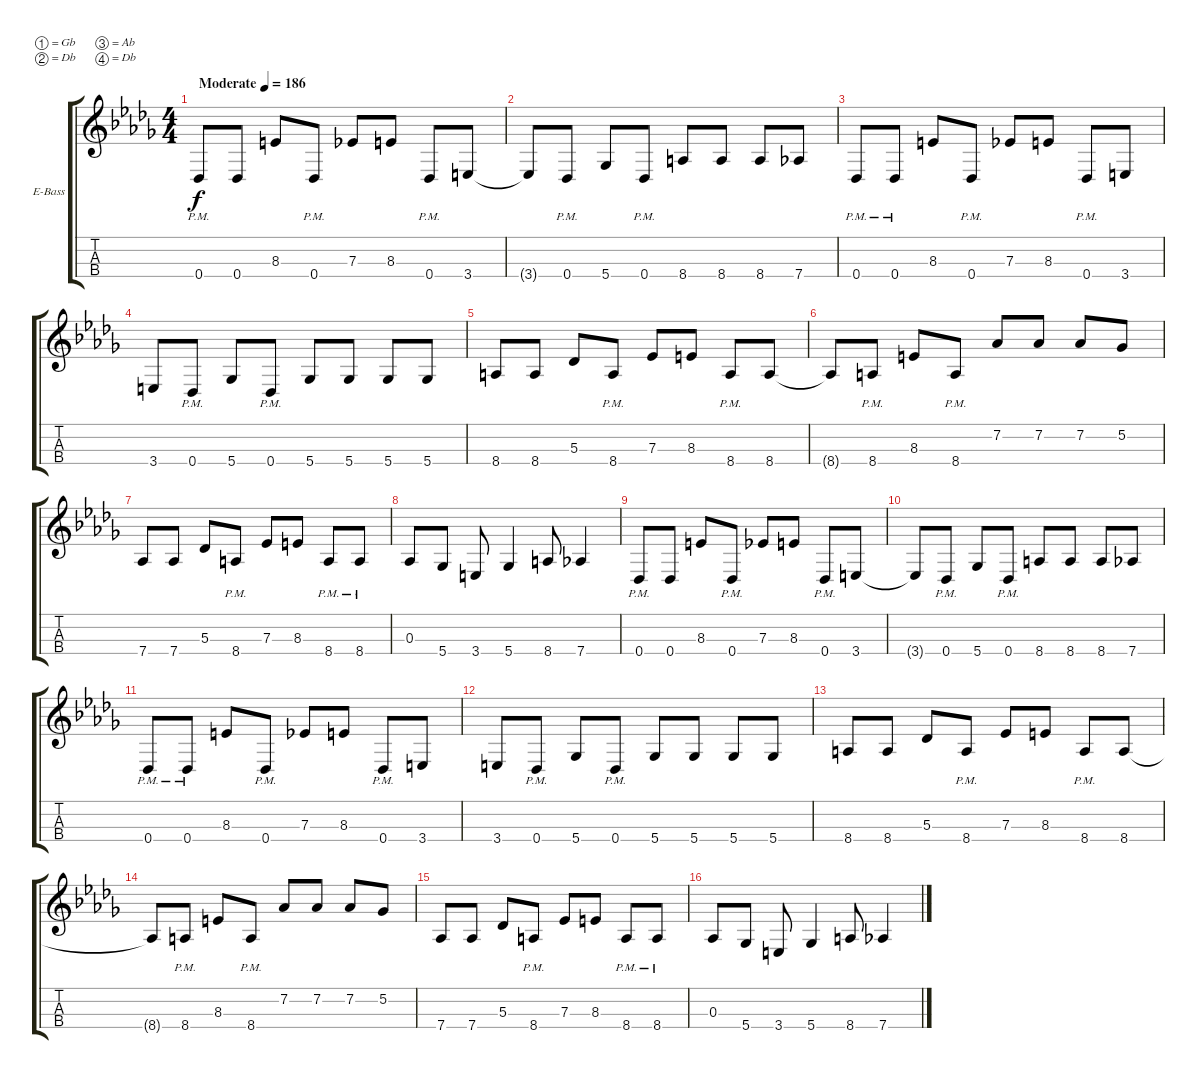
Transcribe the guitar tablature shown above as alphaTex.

\bracketExtendMode groupsimilarinstruments
\firstSystemTrackNameOrientation horizontal
\otherSystemsTrackNameOrientation horizontal
\track ("Electric Bass" "E-Bass") {instrument electricbassfinger}
\staff {score tabs}
\tuning (Gb3 Db3 Ab2 Db2)
\ts (4 4)
\beaming (8 2 2 2 2)
\tempo (186 "Moderate")
\clef g2
\scale
0.553114
\ks db
0.4{pm}.8{dy f instrument electricbassfinger} 0.4.8 8.3.8 0.4{pm}.8 7.3.8 8.3.8 0.4{pm}.8 3.4.8 |
\scale
0.223443 3.4{t}.8 0.4{pm}.8 5.4.8 0.4{pm}.8 8.4.8 8.4.8 8.4.8 7.4.8 |
\scale
0.223443 0.4{pm}.8 0.4{pm}.8 8.3.8 0.4{pm}.8 7.3.8 8.3.8 0.4{pm}.8 3.4.8 |
\scale
0.333333 3.4.8 0.4{pm}.8 5.4.8 0.4{pm}.8 5.4.8 5.4.8 5.4.8 5.4.8 |
\scale
0.333333 8.4.8 8.4.8 5.3.8 8.4{pm}.8 7.3.8 8.3.8 8.4{pm}.8 8.4.8 |
\scale
0.333333 8.4{t}.8 8.4{pm}.8 8.3.8 8.4{pm}.8 7.2.8 7.2.8 7.2.8 5.2.8 |
\scale
0.333333 7.4.8 7.4.8 5.3.8 8.4{pm}.8 7.3.8 8.3.8 8.4{pm}.8 8.4{pm}.8 |
\scale
0.333333 0.3.8 5.4.8 3.4.8 5.4.4 8.4.8 7.4.4 |
\scale
0.333333 0.4{pm}.8 0.4.8 8.3.8 0.4{pm}.8 7.3.8 8.3.8 0.4{pm}.8 3.4.8 |
\scale
0.333333 3.4{t}.8 0.4{pm}.8 5.4.8 0.4{pm}.8 8.4.8 8.4.8 8.4.8 7.4.8 |
\scale
0.333333 0.4{pm}.8 0.4{pm}.8 8.3.8 0.4{pm}.8 7.3.8 8.3.8 0.4{pm}.8 3.4.8 |
\scale
0.333333 3.4.8 0.4{pm}.8 5.4.8 0.4{pm}.8 5.4.8 5.4.8 5.4.8 5.4.8 |
\scale
0.333333 8.4.8 8.4.8 5.3.8 8.4{pm}.8 7.3.8 8.3.8 8.4{pm}.8 8.4.8 |
\scale
0.333333 8.4{t}.8 8.4{pm}.8 8.3.8 8.4{pm}.8 7.2.8 7.2.8 7.2.8 5.2.8 |
\scale
0.333333 7.4.8 7.4.8 5.3.8 8.4{pm}.8 7.3.8 8.3.8 8.4{pm}.8 8.4{pm}.8 |
\scale
0.333333 0.3.8 5.4.8 3.4.8 5.4.4 8.4.8 7.4.4
